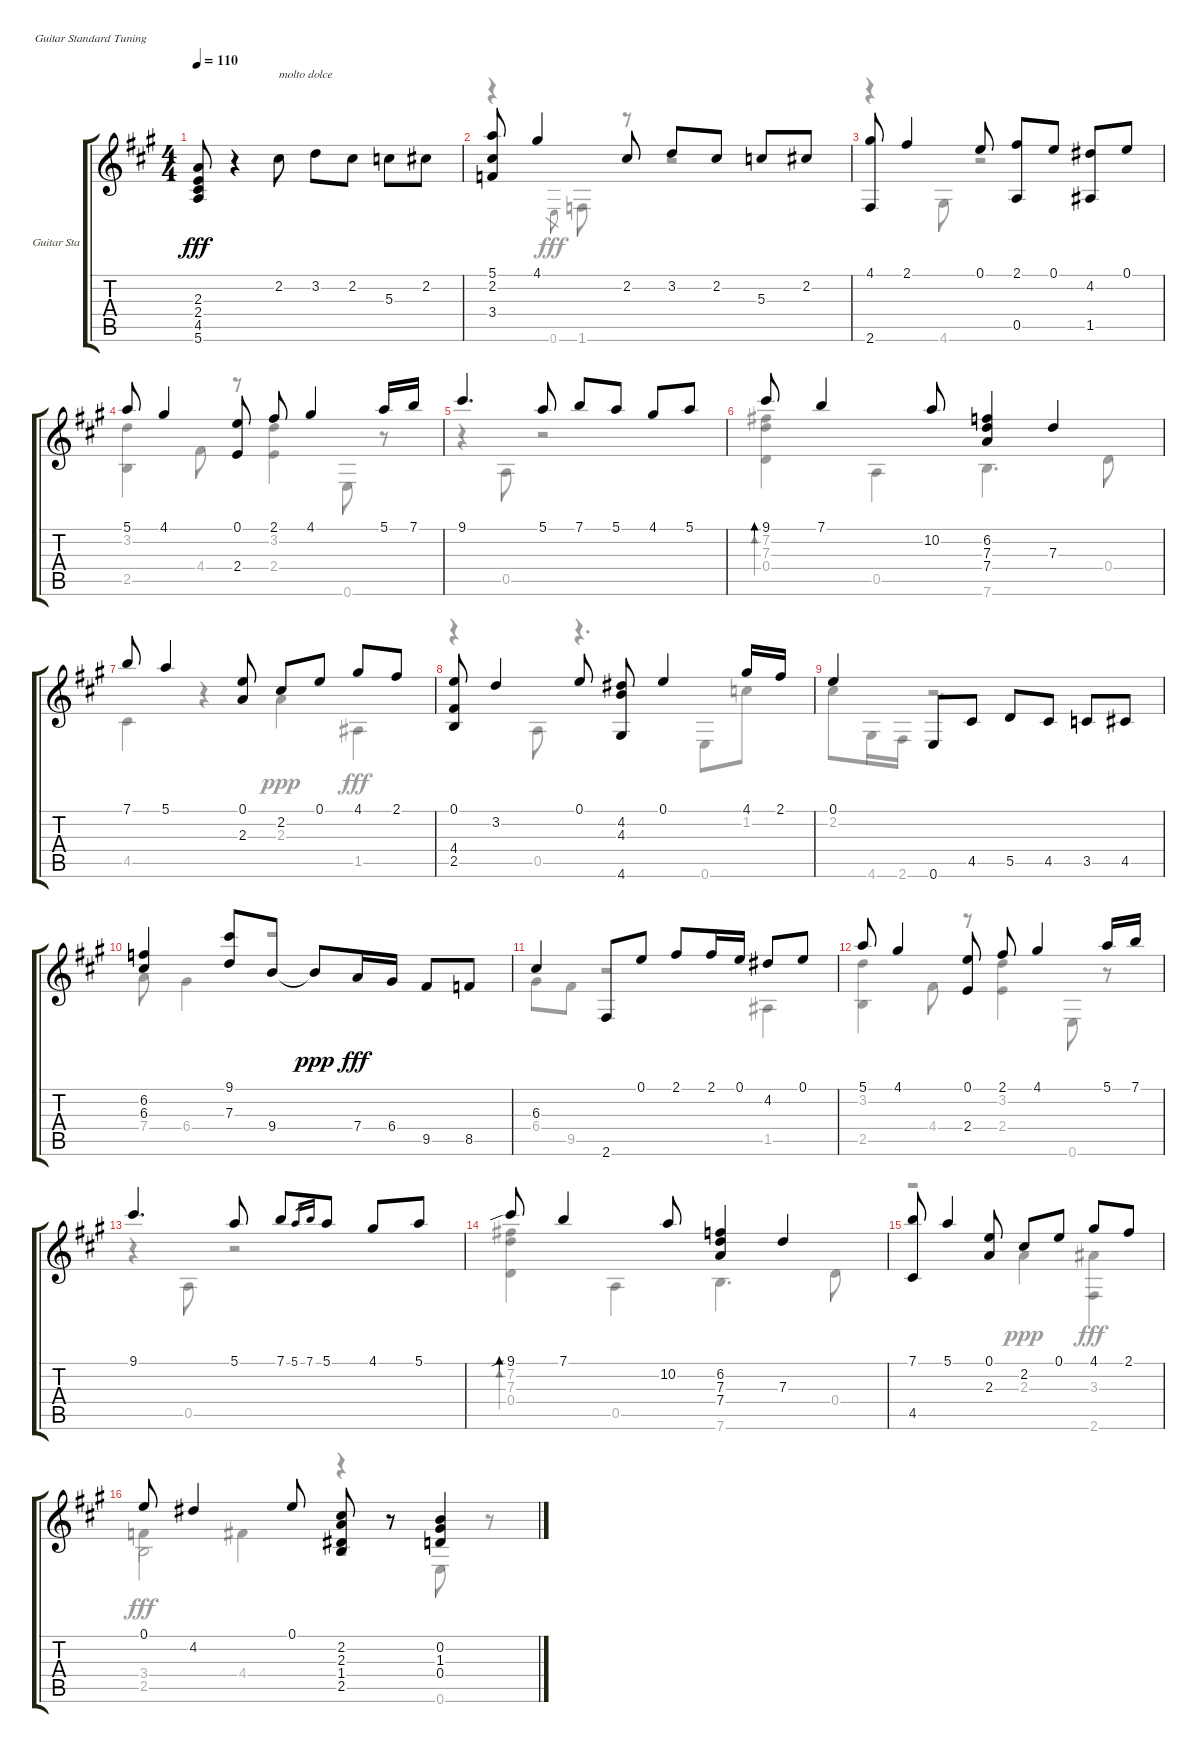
\bracketExtendMode groupsimilarinstruments
\firstSystemTrackNameOrientation horizontal
\otherSystemsTrackNameOrientation horizontal
\track ("Guitar Standard" "Guitar Sta") {instrument acousticguitarnylon}
\staff {score tabs}
\tuning (E4 B3 G3 D3 A2 E2)
\voice
\ts (4 4)
\tempo 110
\clef g2
\ks a
(2.3 2.4 4.5 5.6).8{dy fff} r.4 2.2.8{txt "molto dolce"} 3.2.8 2.2.8 5.3.8 2.2.8 |
(5.1 2.2 3.4).8 4.1.4 2.2.8 3.2.8 2.2.8 5.3.8 2.2.8 |
(4.1 2.6).8 2.1.4 0.1.8 (2.1 0.5).8 0.1.8 (4.2 1.5).8 0.1.8 |
5.1.8 4.1.4 (0.1 2.4).8 2.1.8 4.1.4 5.1.16 7.1.16 |
9.1.4{d} 5.1.8 7.1.8 5.1.8 4.1.8 5.1.8 |
9.1.8{bd 30} 7.1.4 10.2.8 (6.2 7.3 7.4).4 7.3.4 |
7.1.8 5.1.4 (0.1 2.3).8 2.2.8 0.1.8 4.1.8 2.1.8 |
(0.1 4.4 2.5).8 3.2.4 0.1.8 (4.2 4.3 4.6).8 0.1.4 4.1.16 2.1.16 |
0.1.4 0.6.8 4.5.8 5.5.8 4.5.8 3.5.8 4.5.8 |
(6.2 6.3).4 (9.1 7.3).8 9.4.8 9.4{t}.8{dy ppp} 7.4.16{dy fff} 6.4.16 9.5.8 8.5.8 |
6.3.4 2.6.8 0.1.8 2.1.8 2.1.16 0.1.16 4.2.8 0.1.8 |
5.1.8 4.1.4 (0.1 2.4).8 2.1.8 4.1.4 5.1.16 7.1.16 |
9.1.4{d} 5.1.8 7.1.8 5.1.16{gr} 7.1.16{gr} 5.1.8 4.1.8 5.1.8 |
9.1{sib}.8{bd 30} 7.1.4 10.2.8 (6.2 7.3 7.4).4 7.3.4 |
(7.1 4.5).8 5.1.4 (0.1 2.3).8 2.2.8 0.1.8 4.1.8 2.1.8 |
0.1.8 4.2.4 0.1.8 (2.2 2.3 1.4 2.5).8 r.8 (0.2 1.3 0.4).4
\voice
\clef g2
\ottava regular
\simile none
\ks a
|
r.4 0.6.8{gr} 1.6.8 r.8 r.2 |
r.4 4.6.8 r.2 |
(3.2 2.5).4 4.4.8 r.8 (3.2 2.4).4 0.6.8 r.8 |
r.4 0.5.8 r.2 |
(7.2 7.3 0.4).4{bd 30} 0.5.4 7.6.4{d} 0.4.8 |
4.5.4 r.4 2.3.4{dy ppp} 1.5.4{dy fff} |
r.4 0.5.8 r.4{d} 0.6.8 1.2.8 |
2.2.8 4.6.16 2.6.16 r.2{d} |
7.4.8 6.4.4 r.2 |
6.4.8 9.5.8 r.2 1.5.4 |
(3.2 2.5).4 4.4.8 r.8 (3.2 2.4).4 0.6.8 r.8 |
r.4 0.5.8 r.2 |
(7.2 7.3 0.4).4{bd 30} 0.5.4 7.6.4{d} 0.4.8 |
r.2 2.3.4{dy ppp} (3.3 2.6).4{dy fff} |
3.4.4 4.4.4 r.4 0.6.8 r.8
\voice
\clef g2
\ottava regular
\simile none
\ks a
|
|
|
|
|
|
|
|
|
|
|
|
|
|
|
2.5.2 r.2
